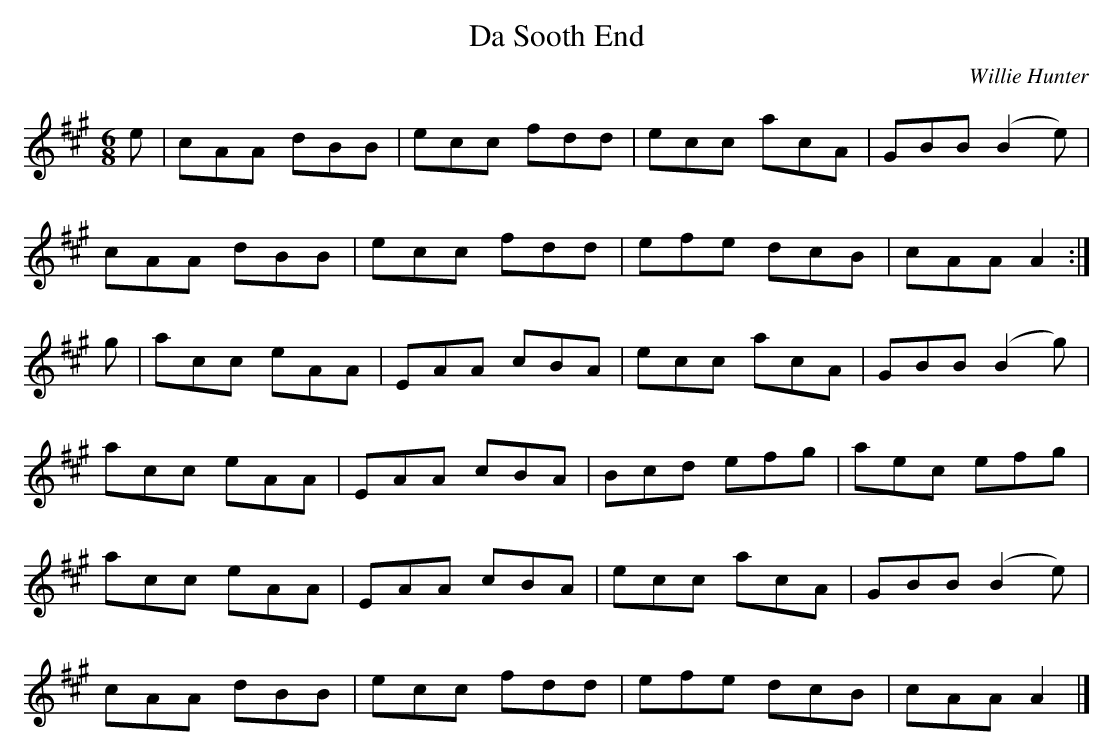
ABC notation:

X:1
T:Da Sooth End
C:Willie Hunter
L:1/8
M:6/8
K:A
e | cAA dBB | ecc fdd | ecc acA | GBB (B2 e) |
cAA dBB | ecc fdd | efe dcB | cAA A2 :|
g | acc eAA | EAA cBA | ecc acA | GBB (B2 g) |
acc eAA | EAA cBA | Bcd efg | aec efg |
acc eAA | EAA cBA |ecc acA | GBB (B2 e) |
cAA dBB | ecc fdd | efe dcB |  cAA A2 |]
